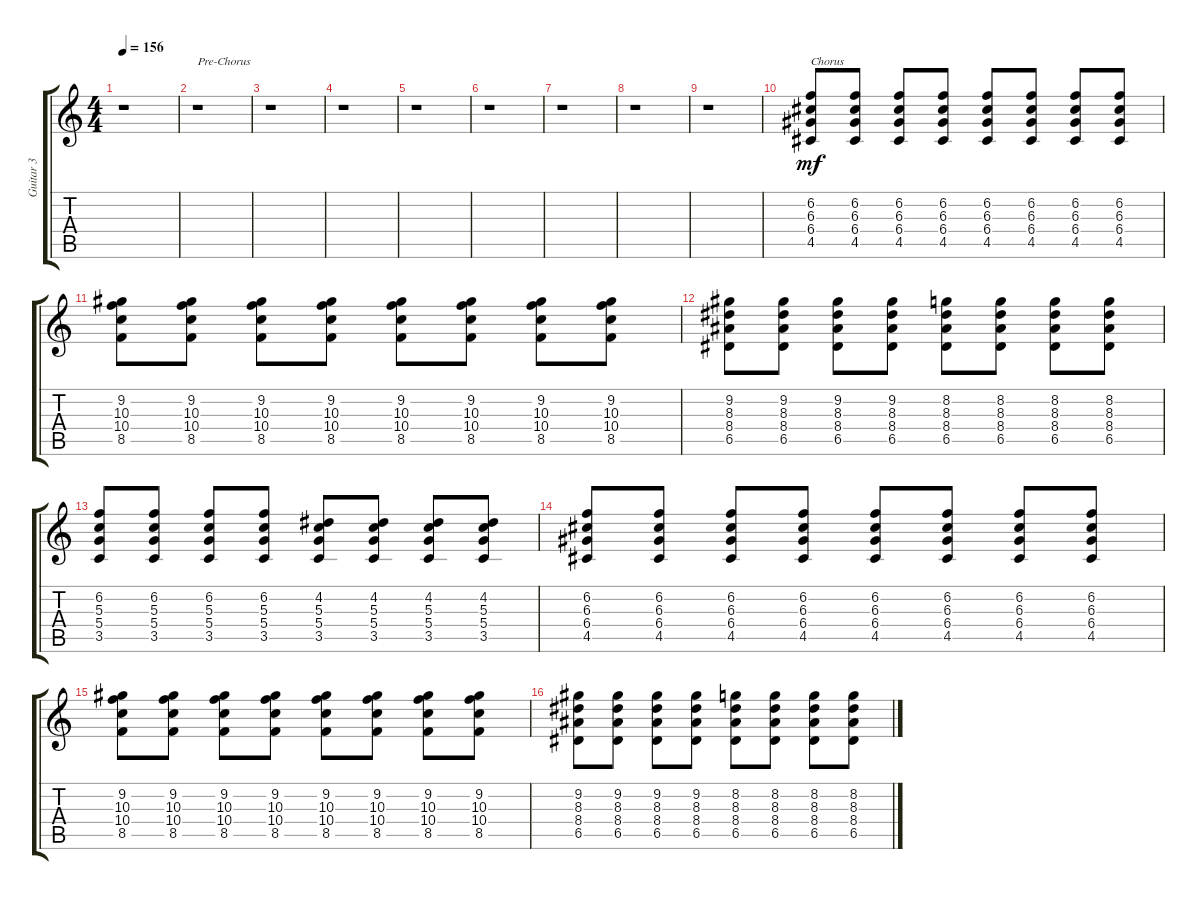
\track ("Guitar 3" "Guitar 3") {instrument acousticguitarnylon}
\staff {score tabs}
\tuning (E4 B3 G3 D3 A2 E2) {hide}
\ts (4 4)
\tempo 156
\clef g2
\ks c
r.1{dy mf} |
r.1{txt "Pre-Chorus"} |
r.1 |
r.1 |
r.1 |
r.1 |
r.1 |
r.1 |
r.1 |
(6.2 6.3 6.4 4.5).8{txt "Chorus"} (6.2 6.3 6.4 4.5).8 (6.2 6.3 6.4 4.5).8 (6.2 6.3 6.4 4.5).8 (6.2 6.3 6.4 4.5).8 (6.2 6.3 6.4 4.5).8 (6.2 6.3 6.4 4.5).8 (6.2 6.3 6.4 4.5).8 |
(9.2 10.3 10.4 8.5).8 (9.2 10.3 10.4 8.5).8 (9.2 10.3 10.4 8.5).8 (9.2 10.3 10.4 8.5).8 (9.2 10.3 10.4 8.5).8 (9.2 10.3 10.4 8.5).8 (9.2 10.3 10.4 8.5).8 (9.2 10.3 10.4 8.5).8 |
(9.2 8.3 8.4 6.5).8 (9.2 8.3 8.4 6.5).8 (9.2 8.3 8.4 6.5).8 (9.2 8.3 8.4 6.5).8 (8.2 8.3 8.4 6.5).8 (8.2 8.3 8.4 6.5).8 (8.2 8.3 8.4 6.5).8 (8.2 8.3 8.4 6.5).8 |
(6.2 5.3 5.4 3.5).8 (6.2 5.3 5.4 3.5).8 (6.2 5.3 5.4 3.5).8 (6.2 5.3 5.4 3.5).8 (4.2 5.3 5.4 3.5).8 (4.2 5.3 5.4 3.5).8 (4.2 5.3 5.4 3.5).8 (4.2 5.3 5.4 3.5).8 |
(6.2 6.3 6.4 4.5).8 (6.2 6.3 6.4 4.5).8 (6.2 6.3 6.4 4.5).8 (6.2 6.3 6.4 4.5).8 (6.2 6.3 6.4 4.5).8 (6.2 6.3 6.4 4.5).8 (6.2 6.3 6.4 4.5).8 (6.2 6.3 6.4 4.5).8 |
(9.2 10.3 10.4 8.5).8 (9.2 10.3 10.4 8.5).8 (9.2 10.3 10.4 8.5).8 (9.2 10.3 10.4 8.5).8 (9.2 10.3 10.4 8.5).8 (9.2 10.3 10.4 8.5).8 (9.2 10.3 10.4 8.5).8 (9.2 10.3 10.4 8.5).8 |
(9.2 8.3 8.4 6.5).8 (9.2 8.3 8.4 6.5).8 (9.2 8.3 8.4 6.5).8 (9.2 8.3 8.4 6.5).8 (8.2 8.3 8.4 6.5).8 (8.2 8.3 8.4 6.5).8 (8.2 8.3 8.4 6.5).8 (8.2 8.3 8.4 6.5).8
